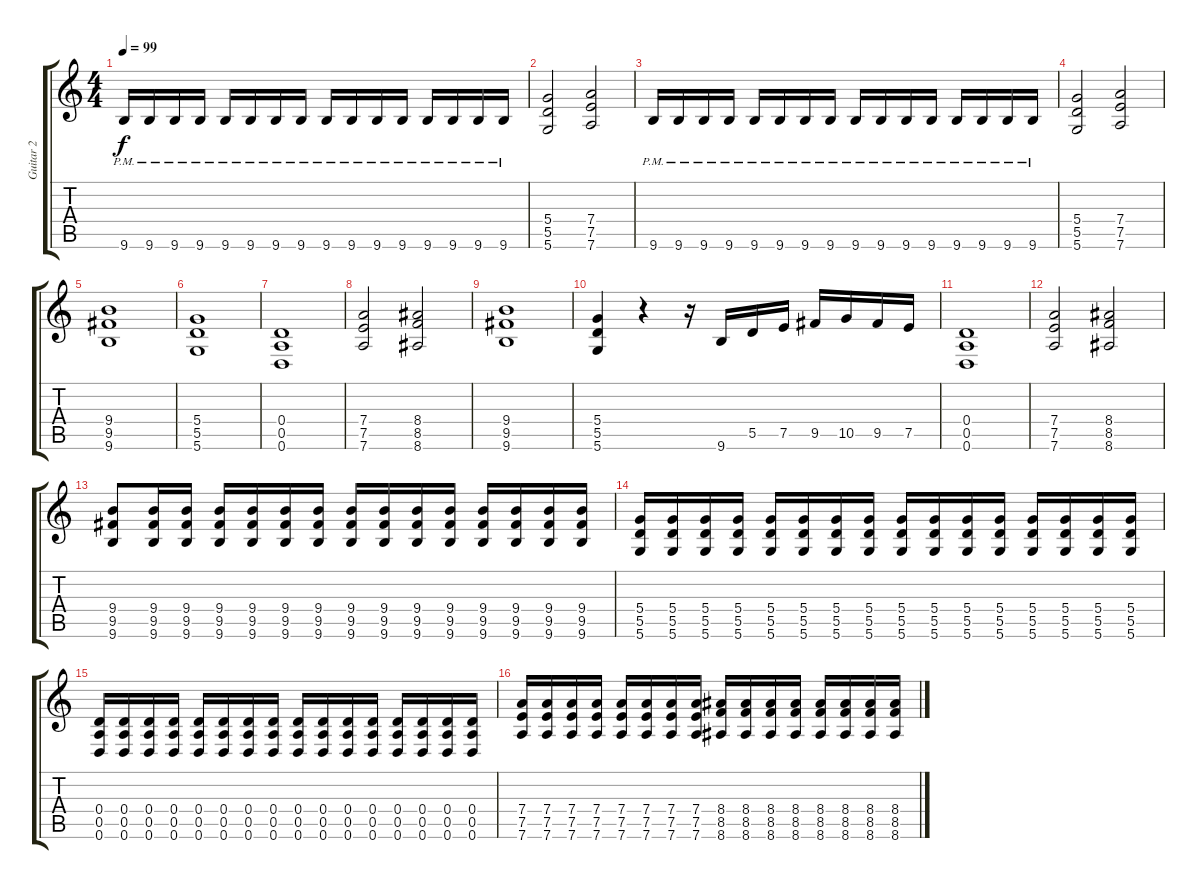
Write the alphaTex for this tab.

\track ("Guitar 2" "Guitar 2") {solo instrument distortionguitar}
\staff {score tabs}
\tuning (E4 B3 G3 D3 A2 D2) {hide}
\ts (4 4)
\tempo 99
\clef g2
\ks c
9.6{pm}.16{dy f} 9.6{pm}.16 9.6{pm}.16 9.6{pm}.16 9.6{pm}.16 9.6{pm}.16 9.6{pm}.16 9.6{pm}.16 9.6{pm}.16 9.6{pm}.16 9.6{pm}.16 9.6{pm}.16 9.6{pm}.16 9.6{pm}.16 9.6{pm}.16 9.6{pm}.16 |
(5.4 5.5 5.6).2 (7.4 7.5 7.6).2 |
9.6{pm}.16 9.6{pm}.16 9.6{pm}.16 9.6{pm}.16 9.6{pm}.16 9.6{pm}.16 9.6{pm}.16 9.6{pm}.16 9.6{pm}.16 9.6{pm}.16 9.6{pm}.16 9.6{pm}.16 9.6{pm}.16 9.6{pm}.16 9.6{pm}.16 9.6{pm}.16 |
(5.4 5.5 5.6).2 (7.4 7.5 7.6).2 |
(9.4 9.5 9.6).1 |
(5.4 5.5 5.6).1 |
(0.4 0.5 0.6).1 |
(7.4 7.5 7.6).2 (8.4 8.5 8.6).2 |
(9.4 9.5 9.6).1 |
(5.4 5.5 5.6).4 r.4 r.16 9.6.16 5.5.16 7.5.16 9.5.16 10.5.16 9.5.16 7.5.16 |
(0.4 0.5 0.6).1 |
(7.4 7.5 7.6).2 (8.4 8.5 8.6).2 |
(9.4 9.5 9.6).8 (9.4 9.5 9.6).16 (9.4 9.5 9.6).16 (9.4 9.5 9.6).16 (9.4 9.5 9.6).16 (9.4 9.5 9.6).16 (9.4 9.5 9.6).16 (9.4 9.5 9.6).16 (9.4 9.5 9.6).16 (9.4 9.5 9.6).16 (9.4 9.5 9.6).16 (9.4 9.5 9.6).16 (9.4 9.5 9.6).16 (9.4 9.5 9.6).16 (9.4 9.5 9.6).16 |
(5.4 5.5 5.6).16 (5.4 5.5 5.6).16 (5.4 5.5 5.6).16 (5.4 5.5 5.6).16 (5.4 5.5 5.6).16 (5.4 5.5 5.6).16 (5.4 5.5 5.6).16 (5.4 5.5 5.6).16 (5.4 5.5 5.6).16 (5.4 5.5 5.6).16 (5.4 5.5 5.6).16 (5.4 5.5 5.6).16 (5.4 5.5 5.6).16 (5.4 5.5 5.6).16 (5.4 5.5 5.6).16 (5.4 5.5 5.6).16 |
(0.4 0.5 0.6).16 (0.4 0.5 0.6).16 (0.4 0.5 0.6).16 (0.4 0.5 0.6).16 (0.4 0.5 0.6).16 (0.4 0.5 0.6).16 (0.4 0.5 0.6).16 (0.4 0.5 0.6).16 (0.4 0.5 0.6).16 (0.4 0.5 0.6).16 (0.4 0.5 0.6).16 (0.4 0.5 0.6).16 (0.4 0.5 0.6).16 (0.4 0.5 0.6).16 (0.4 0.5 0.6).16 (0.4 0.5 0.6).16 |
(7.4 7.5 7.6).16 (7.4 7.5 7.6).16 (7.4 7.5 7.6).16 (7.4 7.5 7.6).16 (7.4 7.5 7.6).16 (7.4 7.5 7.6).16 (7.4 7.5 7.6).16 (7.4 7.5 7.6).16 (8.4 8.5 8.6).16 (8.4 8.5 8.6).16 (8.4 8.5 8.6).16 (8.4 8.5 8.6).16 (8.4 8.5 8.6).16 (8.4 8.5 8.6).16 (8.4 8.5 8.6).16 (8.4 8.5 8.6).16
